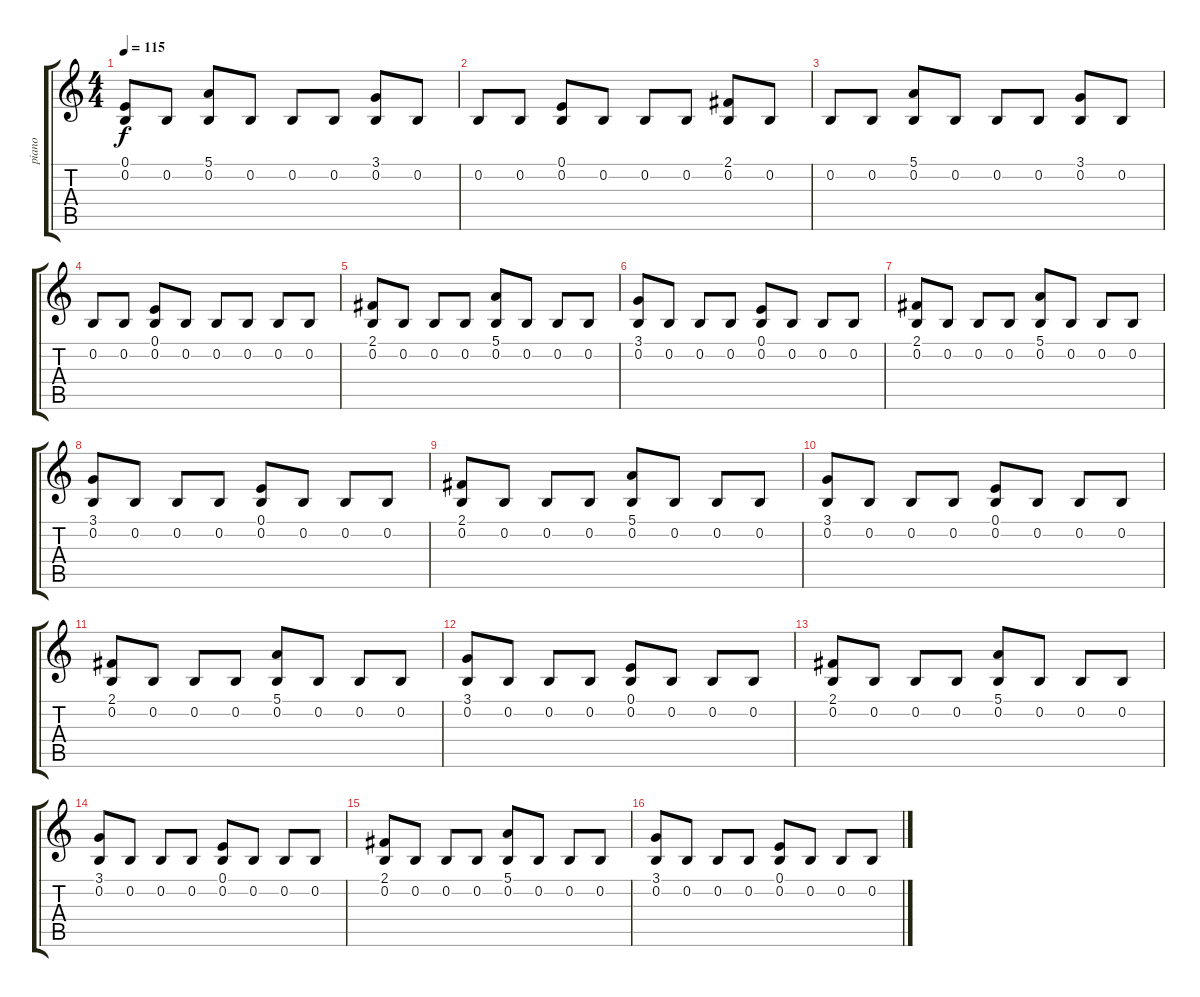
\track ("piano" "piano") {instrument electricgrandpiano}
\staff {score tabs}
\tuning (E4 B3 G3 D3 A2 E2) {hide}
\ts (4 4)
\tempo 115
\clef g2
\ks c
(0.1 0.2).8{dy f instrument electricgrandpiano} 0.2.8 (5.1 0.2).8 0.2.8 0.2.8 0.2.8 (3.1 0.2).8 0.2.8 |
0.2.8 0.2.8 (0.1 0.2).8 0.2.8 0.2.8 0.2.8 (2.1 0.2).8 0.2.8 |
0.2.8 0.2.8 (5.1 0.2).8 0.2.8 0.2.8 0.2.8 (3.1 0.2).8 0.2.8 |
0.2.8 0.2.8 (0.1 0.2).8 0.2.8 0.2.8 0.2.8 0.2.8 0.2.8 |
(2.1 0.2).8 0.2.8 0.2.8 0.2.8 (5.1 0.2).8 0.2.8 0.2.8 0.2.8 |
(3.1 0.2).8 0.2.8 0.2.8 0.2.8 (0.1 0.2).8 0.2.8 0.2.8 0.2.8 |
(2.1 0.2).8 0.2.8 0.2.8 0.2.8 (5.1 0.2).8 0.2.8 0.2.8 0.2.8 |
(3.1 0.2).8 0.2.8 0.2.8 0.2.8 (0.1 0.2).8 0.2.8 0.2.8 0.2.8 |
(2.1 0.2).8 0.2.8 0.2.8 0.2.8 (5.1 0.2).8 0.2.8 0.2.8 0.2.8 |
(3.1 0.2).8 0.2.8 0.2.8 0.2.8 (0.1 0.2).8 0.2.8 0.2.8 0.2.8 |
(2.1 0.2).8 0.2.8 0.2.8 0.2.8 (5.1 0.2).8 0.2.8 0.2.8 0.2.8 |
(3.1 0.2).8 0.2.8 0.2.8 0.2.8 (0.1 0.2).8 0.2.8 0.2.8 0.2.8 |
(2.1 0.2).8 0.2.8 0.2.8 0.2.8 (5.1 0.2).8 0.2.8 0.2.8 0.2.8 |
(3.1 0.2).8 0.2.8 0.2.8 0.2.8 (0.1 0.2).8 0.2.8 0.2.8 0.2.8 |
(2.1 0.2).8 0.2.8 0.2.8 0.2.8 (5.1 0.2).8 0.2.8 0.2.8 0.2.8 |
(3.1 0.2).8 0.2.8 0.2.8 0.2.8 (0.1 0.2).8 0.2.8 0.2.8 0.2.8
